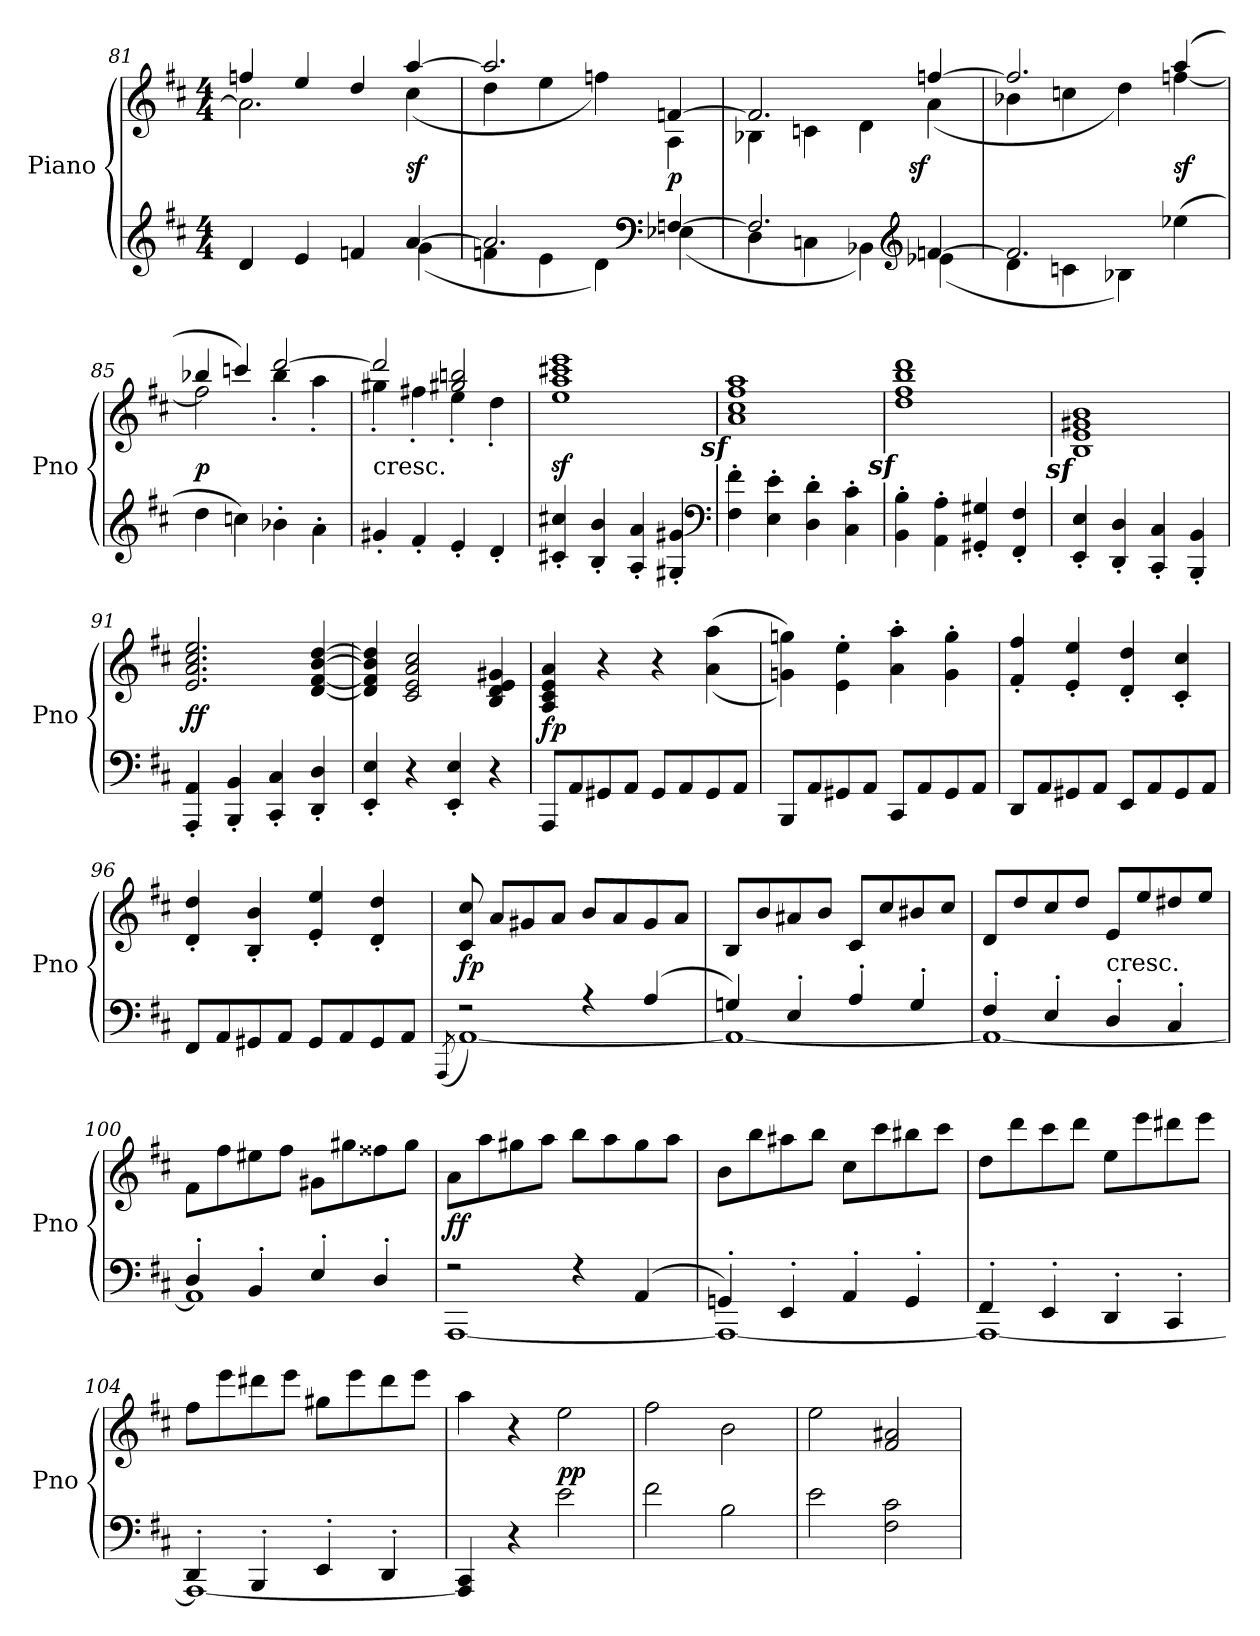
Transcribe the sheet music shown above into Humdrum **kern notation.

**kern	**kern	**dynam
*part1	*part1	*part1
*staff2	*staff1	*staff1/2
*I"Piano	*	*
*I'Pno	*	*
*clefG2	*clefG2	*
*k[f#c#]	*k[f#c#]	*
*D:	*D:	*
*M4/4	*M4/4	*
=81	=81	=81
*^	*^	*
4d	2.ryy	4ffn	2.a]	.
4e	.	4ee	.	.
4fn	.	4dd	.	.
[4a	(4g	[4aa	(4cc#	sf
=82	=82	=82	=82	=82
2.a]	4fn	2.aa]	4dd	.
.	4e	.	4ee	.
.	4d)	.	4ffn)	.
*clefF4	*	*	*	*
[4Fn	(4E-X	[4fn	4A	p
=83	=83	=83	=83	=83
2.Fn]	4D	2.fn]	4B-X	.
.	4Cn	.	4cn	.
.	4BB-X)	.	4d	.
*clefG2	*	*	*	*
!	!	!	!	!LO:DY:rj
[4fn	(4e-X	[4ffn	(4a	sf
=84	=84	=84	=84	=84
2.f]	4d	2.ff]	4b-X	.
.	4cn	.	4ccn	.
.	4B-X)	.	4dd)	.
(4ee-X	4ryy	(4aa	[4ffn	sf
*v	*v	*	*	*
=85	=85	=85	=85
4dd	4bb-X	2ff]	p
4ccn)	4cccn)	.	.
4b-X'	[2ddd	4bb-'	.
4a'\	.	4aa'	.
=86	=86	=86	=86
!	!LO:TX:c:t=cresc.	!	!
4g#X'	2ddd]	4gg#X'	.
4f#'	.	4ff#X'	.
4e'	2gg#X 2bbn	4ee'	.
4d'	.	4dd'	.
=87	=87	=87	=87
!	!LO:DY:rj	!	!
*	*v	*v	*
4c#X' 4cc#X'	1eez> 1aaz> 1ccc#Xz> 1eeez>	.
4B' 4b'	.	.
4A' 4a'	.	.
4G#X' 4g#X'	.	.
*clefF4	*	*
=88	=88	=88
!	!LO:DY:rj	!
4F#' 4f#'	1az> 1cc#z> 1ff#z> 1aaz>	.
4E' 4e'	.	.
4D' 4d'	.	.
4C#' 4c#'	.	.
=89	=89	=89
!	!LO:DY:rj	!
4BB' 4B'	1ddz> 1ff#z> 1bbz> 1dddz>	.
4AA' 4A'	.	.
4GG#X' 4G#X'	.	.
4FF#' 4F#'	.	.
=90	=90	=90
!	!LO:DY:rj	!
4EE' 4E'	1Bz> 1ez> 1g#Xz> 1bz>	.
4DD' 4D'	.	.
4CC#' 4C#'	.	.
4BBB' 4BB'	.	.
=91	=91	=91
4AAA' 4AA'	2.e 2.a 2.cc# 2.ee	ff
4BBB' 4BB'	.	.
4CC#' 4C#'	.	.
4DD' 4D'	[4d [4f# [4b [4dd	.
=92	=92	=92
4EE' 4E'	4d] 4f#] 4b] 4dd]	.
4r	2c# 2e 2a 2cc#	.
4EE' 4E'	.	.
4r	4B 4d 4e 4g#X	.
=93	=93	=93
8AAAL	4A 4c# 4e 4a	fp
8AA	.	.
8GG#X	4r	.
8AAJ	.	.
8GG#L	4r	.
8AA	.	.
8GG#	(<(>4a 4aa	.
8AAJ	.	.
=94	=94	=94
8BBBL	4gn 4ggn))	.
8AA	.	.
8GG#X	4e'\ 4ee'\	.
8AAJ	.	.
8CC#L	4a' 4aa'	.
8AA	.	.
8GG#	4g' 4gg'	.
8AAJ	.	.
=95	=95	=95
8DDL	4f#'/ 4ff#'/	.
8AA	.	.
8GG#X	4e' 4ee'	.
8AAJ	.	.
8EEL	4d' 4dd'	.
8AA	.	.
8GG#	4c#' 4cc#'	.
8AAJ	.	.
=96	=96	=96
8FF#L	4d' 4dd'	.
8AA	.	.
8GG#X	4B' 4b'	.
8AAJ	.	.
8GG#L	4e' 4ee'	.
8AA	.	.
8GG#	4d' 4dd'	.
8AAJ	.	.
=97	=97	=97
*^	*	*
.	(<8qAAA	.	.
2rF	[1AA)	8c# 8cc#	fp
.	.	8aL	.
.	.	8g#X	.
.	.	8aJ	.
4rA	.	8bL	.
.	.	8a	.
(4A	.	8g#	.
.	.	8aJ	.
=98	=98	=98	=98
4Gn)	1AA_	8BL	.
.	.	8b	.
4E'	.	8a#X	.
.	.	8bJ	.
4A'	.	8c#L	.
.	.	8cc#	.
4G'	.	8b#X	.
.	.	8cc#J	.
=99	=99	=99	=99
4F#'	1AA_	8dL	.
.	.	8dd	.
4E'	.	8cc#	.
.	.	8ddJ	.
!	!	!LO:TX:c:t=cresc.	!
4D'	.	8eL	.
.	.	8ee	.
4C#'	.	8dd#X	.
.	.	8eeJ	.
=100	=100	=100	=100
4D'	1AA]	8f#L	.
.	.	8ff#	.
4BB'	.	8ee#X	.
.	.	8ff#J	.
4E'	.	8g#XL	.
.	.	8gg#X	.
4D'	.	8ff##X	.
.	.	8gg#J	.
=101	=101	=101	=101
2r	[1AAA	8aL	ff
.	.	8aa	.
.	.	8gg#X	.
.	.	8aaJ	.
4r	.	8bbL	.
.	.	8aa	.
(4AA	.	8gg#	.
.	.	8aaJ	.
=102	=102	=102	=102
4GGn')	1AAA_	8bL	.
.	.	8bb	.
4EE'	.	8aa#X	.
.	.	8bbJ	.
4AA'	.	8cc#L	.
.	.	8ccc#	.
4GG'	.	8bb#X	.
.	.	8ccc#J	.
=103	=103	=103	=103
4FF#'	1AAA_	8ddL	.
.	.	8ddd	.
4EE'	.	8ccc#	.
.	.	8dddJ	.
4DD'	.	8eeL	.
.	.	8eee	.
4CC#'	.	8ddd#X	.
.	.	8eeeJ	.
=104	=104	=104	=104
4DD'	1AAA_	8ff#L	.
.	.	8eee	.
4BBB'	.	8ddd#X	.
.	.	8eeeJ	.
4EE'	.	8gg#XL	.
.	.	8eee	.
4DD'	.	8ddd#	.
.	.	8eeeJ	.
*v	*v	*	*
=105	=105	=105
4AAA] 4CC#	4aa	.
4r	4r	.
2e	2ee	pp
=106	=106	=106
2f#	2ff#	.
2B	2b	.
=107	=107	=107
2e	2ee	.
2F# 2c#	2f# 2a#X	.
=	=	=
*-	*-	*-
